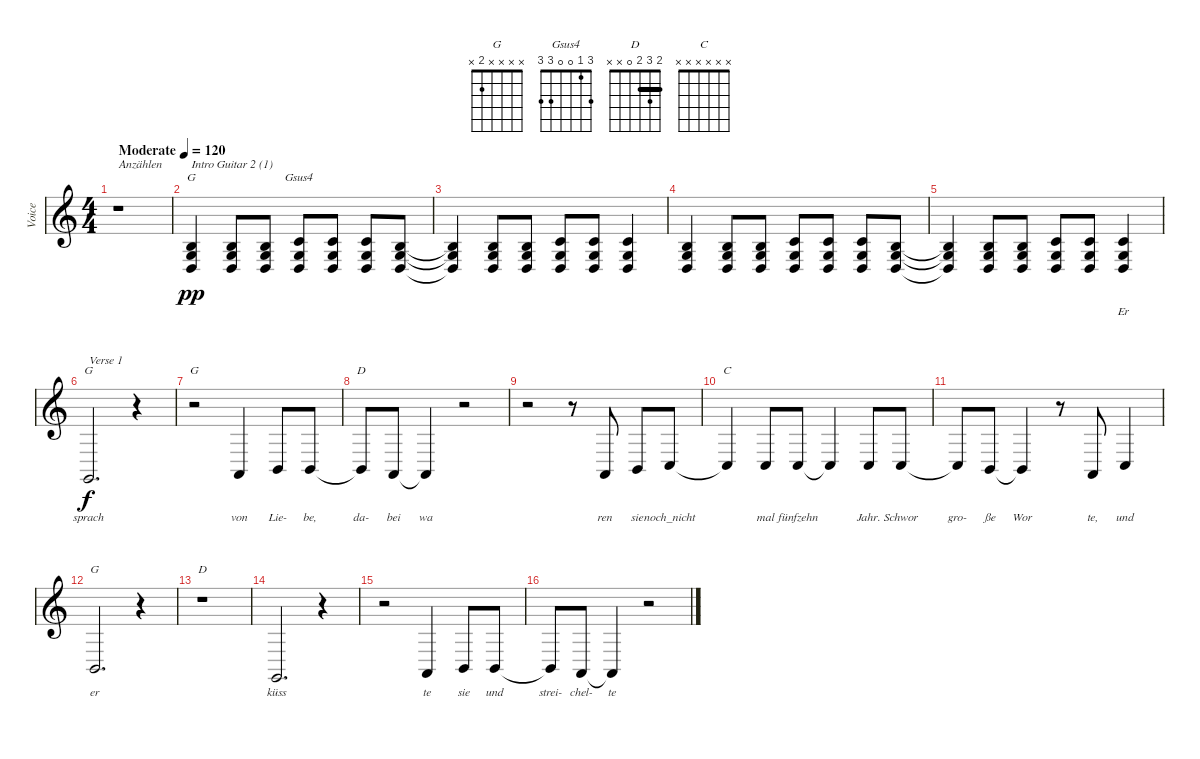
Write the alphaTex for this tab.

\track ("Voice" "Voice") {instrument clavinet}
\staff {score}
\tuning (E4 B3 G3 D3 A2 E2) {hide}
\chord ("G" 3 0 0 0 2 3)
\chord ("Gsus4" 3 1 0 0 3 3)
\chord ("G" x x x x x 3)
\chord ("G" x x x x x x)
\chord ("D" x x x x x x)
\chord ("C" x x x x x x)
\chord ("G" x x x x 2 x)
\chord ("D" 2 3 2 0 x x) {barre 2}
\ts (4 4)
\tempo (120 "Moderate")
\clef g2
\ks c
r.1{txt "Anzählen" dy pp instrument clavinet} |
(0.2 0.3 0.4).4{ch "G" txt "Intro Guitar 2 (1)"} (0.2 0.3 0.4).8 (0.2 0.3 0.4).8 (1.2 0.3 0.4).8{ch "Gsus4"} (1.2 0.3 0.4).8 (1.2 0.3 0.4).8 (0.2 0.3 0.4).8 |
(0.2{t} 0.3{t} 0.4{t}).4 (0.2 0.3 0.4).8 (0.2 0.3 0.4).8 (1.2 0.3 0.4).8 (1.2 0.3 0.4).8 (1.2 0.3 0.4).4 |
(0.2 0.3 0.4).4 (0.2 0.3 0.4).8 (0.2 0.3 0.4).8 (1.2 0.3 0.4).8 (1.2 0.3 0.4).8 (1.2 0.3 0.4).8 (0.2 0.3 0.4).8 |
(0.2{t} 0.3{t} 0.4{t}).4{lyrics (0 "") lyrics (1 "") lyrics (2 "") lyrics (3 "") lyrics (4 "")} (0.2 0.3 0.4).8{lyrics (0 "") lyrics (1 "") lyrics (2 "") lyrics (3 "") lyrics (4 "")} (0.2 0.3 0.4).8{lyrics (0 "") lyrics (1 "") lyrics (2 "") lyrics (3 "") lyrics (4 "")} (1.2 0.3 0.4).8{lyrics (0 "") lyrics (1 "") lyrics (2 "") lyrics (3 "") lyrics (4 "")} (1.2 0.3 0.4).8{lyrics (0 "") lyrics (1 "") lyrics (2 "") lyrics (3 "") lyrics (4 "")} (1.2 0.3 0.4).4{lyrics (0 "Er") lyrics (1 "") lyrics (2 "") lyrics (3 "") lyrics (4 "")} |
3.6.2{d ch "G" txt "Verse 1" lyrics (0 "sprach") lyrics (1 "") lyrics (2 "") lyrics (3 "") lyrics (4 "") dy f} r.4 |
r.2{ch "G"} 0.5.4{lyrics (0 "von") lyrics (1 "") lyrics (2 "") lyrics (3 "") lyrics (4 "")} 2.5.8{lyrics (0 "Lie-") lyrics (1 "") lyrics (2 "") lyrics (3 "") lyrics (4 "")} 2.5.8{lyrics (0 "be,") lyrics (1 "") lyrics (2 "") lyrics (3 "") lyrics (4 "")} |
2.5{t}.8{ch "D" lyrics (0 "da-") lyrics (1 "") lyrics (2 "") lyrics (3 "") lyrics (4 "")} 0.5.8{lyrics (0 "bei") lyrics (1 "") lyrics (2 "") lyrics (3 "") lyrics (4 "")} 0.5{t}.4{lyrics (0 "wa") lyrics (1 "") lyrics (2 "") lyrics (3 "") lyrics (4 "")} r.2 |
r.2 r.8 0.5.8{lyrics (0 "ren") lyrics (1 "") lyrics (2 "") lyrics (3 "") lyrics (4 "")} 2.5.8{lyrics (0 "sie") lyrics (1 "") lyrics (2 "") lyrics (3 "") lyrics (4 "")} 3.5.8{lyrics (0 "noch_nicht") lyrics (1 "") lyrics (2 "") lyrics (3 "") lyrics (4 "")} |
3.5{t}.4{ch "C" lyrics (0 "") lyrics (1 "") lyrics (2 "") lyrics (3 "") lyrics (4 "")} 3.5.8{lyrics (0 "mal") lyrics (1 "") lyrics (2 "") lyrics (3 "") lyrics (4 "")} 3.5.8{lyrics (0 "fünfzehn") lyrics (1 "") lyrics (2 "") lyrics (3 "") lyrics (4 "")} 3.5{t}.4{lyrics (0 "") lyrics (1 "") lyrics (2 "") lyrics (3 "") lyrics (4 "")} 3.5.8{lyrics (0 "Jahr.") lyrics (1 "") lyrics (2 "") lyrics (3 "") lyrics (4 "")} 3.5.8{lyrics (0 "Schwor") lyrics (1 "") lyrics (2 "") lyrics (3 "") lyrics (4 "")} |
3.5{t}.8{lyrics (0 "gro-") lyrics (1 "") lyrics (2 "") lyrics (3 "") lyrics (4 "")} 2.5.8{lyrics (0 "ße") lyrics (1 "") lyrics (2 "") lyrics (3 "") lyrics (4 "")} 2.5{t}.4{lyrics (0 "Wor") lyrics (1 "") lyrics (2 "") lyrics (3 "") lyrics (4 "")} r.8 0.5.8{lyrics (0 "te,") lyrics (1 "") lyrics (2 "") lyrics (3 "") lyrics (4 "")} 3.5.4{lyrics (0 "und") lyrics (1 "") lyrics (2 "") lyrics (3 "") lyrics (4 "")} |
2.5.2{d ch "G" lyrics (0 "er") lyrics (1 "") lyrics (2 "") lyrics (3 "") lyrics (4 "")} r.4 |
r.1{ch "D"} |
3.6.2{d lyrics (0 "küss") lyrics (1 "") lyrics (2 "") lyrics (3 "") lyrics (4 "")} r.4 |
r.2 0.5.4{lyrics (0 "te") lyrics (1 "") lyrics (2 "") lyrics (3 "") lyrics (4 "")} 2.5.8{lyrics (0 "sie") lyrics (1 "") lyrics (2 "") lyrics (3 "") lyrics (4 "")} 2.5.8{lyrics (0 "und") lyrics (1 "") lyrics (2 "") lyrics (3 "") lyrics (4 "")} |
2.5{t}.8{lyrics (0 "strei-") lyrics (1 "") lyrics (2 "") lyrics (3 "") lyrics (4 "")} 0.5.8{lyrics (0 "chel-") lyrics (1 "") lyrics (2 "") lyrics (3 "") lyrics (4 "")} 0.5{t}.4{lyrics (0 "te") lyrics (1 "") lyrics (2 "") lyrics (3 "") lyrics (4 "")} r.2
